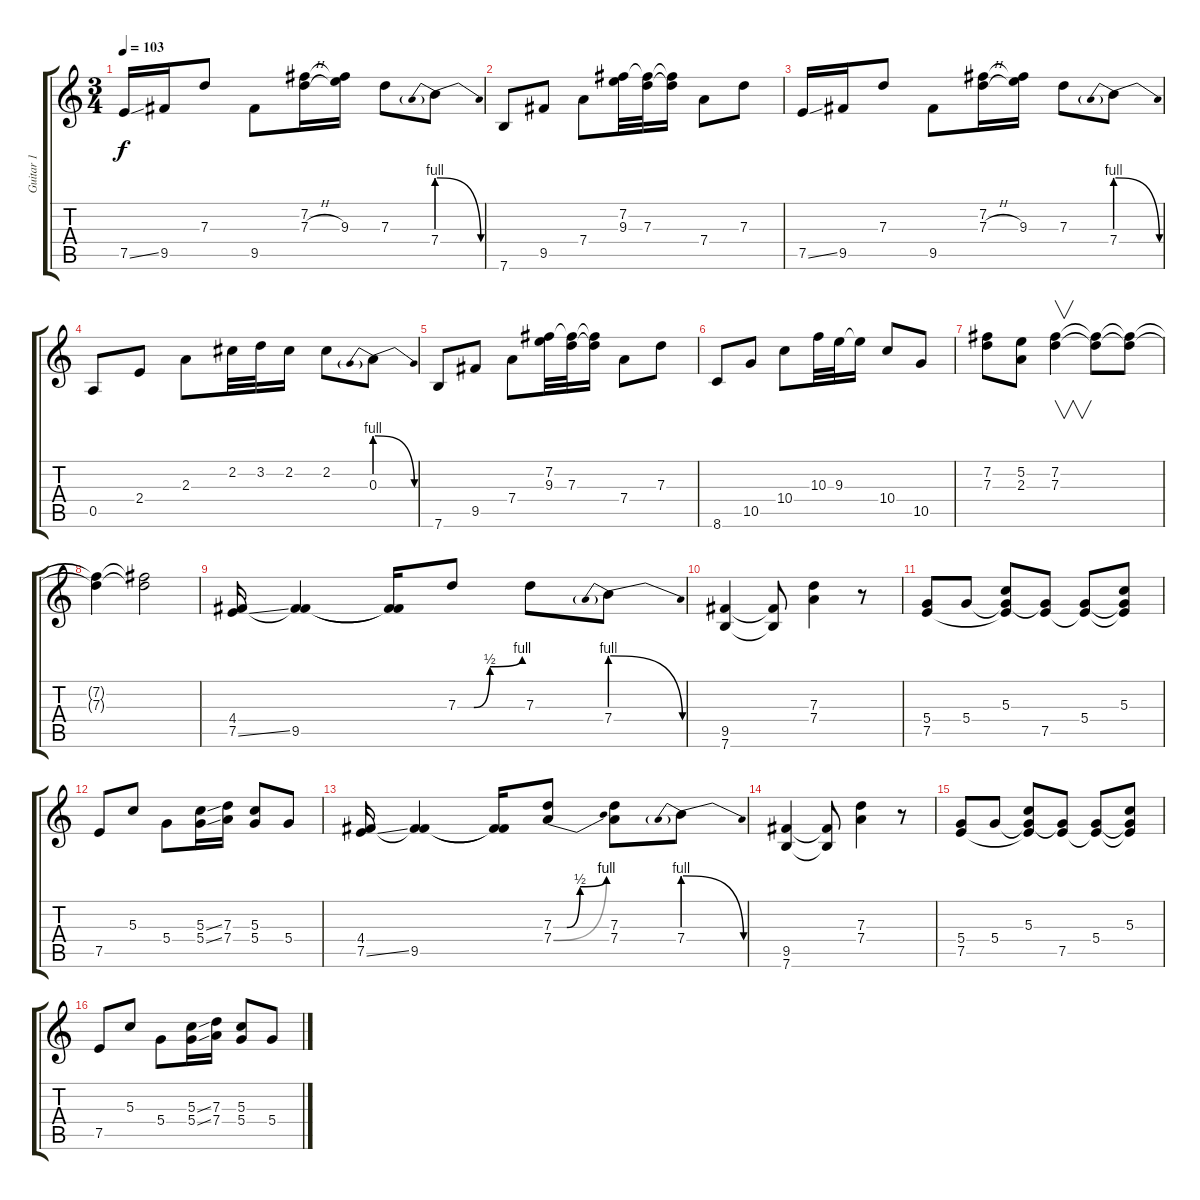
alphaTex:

\track ("Guitar 1" "Guitar 1") {instrument overdrivenguitar}
\staff {score tabs}
\tuning (E4 B3 G3 D3 A2 E2) {hide}
\ts (3 4)
\tempo 103
\clef g2
\ks c
7.5{ss}.16{dy f instrument overdrivenguitar} 9.5.16 7.3.8 9.5.8 (7.2 7.3{h}).16 (7.2{t} 9.3).16 7.3.8 7.4{be (prebendrelease 0 4 60 0)}.8 |
7.6.8 9.5.8 7.4.8 (7.2 9.3).32 (7.2{t} 7.3).32 (7.2{t} 7.3{t}).16 7.4.8 7.3.8 |
7.5{ss}.16 9.5.16 7.3.8 9.5.8 (7.2 7.3{h}).16 (7.2{t} 9.3).16 7.3.8 7.4{be (prebendrelease 0 4 60 0)}.8 |
0.5.8 2.4.8 2.3.8 2.2.32 3.2.32 2.2.16 2.2.8 0.3{be (prebendrelease 0 4 60 0)}.8 |
7.6.8 9.5.8 7.4.8 (7.2 9.3).32 (7.2{t} 7.3).32 (7.2{t} 7.3{t}).16 7.4.8 7.3.8 |
8.6.8 10.5.8 10.4.8 10.3.32 9.3.32 9.3{t}.16 10.4.8 10.5.8 |
(7.2 7.3).8 (5.2 2.3).8 (7.2 7.3).4{v} (7.2{t} 7.3{t}).8 (7.2{t} 7.3{t}).8 |
(7.2{t} 7.3{t}).4 (7.2{t} 7.3{t}).2 |
(4.4 7.5{ss}).16 (4.4{t} 9.5).4 (4.4{t} 9.5{t}).16 7.3{be (custom 0 0 15 0 30 2 60 4)}.8 7.3.8 7.4{be (prebendrelease 0 4 60 0)}.8 |
(9.5 7.6).4 (9.5{t} 7.6{t}).8 (7.3 7.4).4 r.8 |
(5.4 7.5).8 5.4.8 (5.3 5.4{t} 7.5{t}).8 (5.4{t} 7.5).8 (5.4 7.5{t}).8 (5.3 5.4{t} 7.5{t}).8 |
7.5.8 5.3.8 5.4.8 (5.3{ss} 5.4{ss}).16 (7.3 7.4).16 (5.3 5.4).8 5.4.8 |
(4.4 7.5{ss}).16 (4.4{t} 9.5).4 (4.4{t} 9.5{t}).16 (7.3{be (custom 0 0 15 0 30 2 60 4)} 7.4{be (bend 0 0 60 4)}).8 (7.3 7.4).8 7.4{be (prebendrelease 0 4 60 0)}.8 |
(9.5 7.6).4 (9.5{t} 7.6{t}).8 (7.3 7.4).4 r.8 |
(5.4 7.5).8 5.4.8 (5.3 5.4{t} 7.5{t}).8 (5.4{t} 7.5).8 (5.4 7.5{t}).8 (5.3 5.4{t} 7.5{t}).8 |
7.5.8 5.3.8 5.4.8 (5.3{ss} 5.4{ss}).16 (7.3 7.4).16 (5.3 5.4).8 5.4.8
